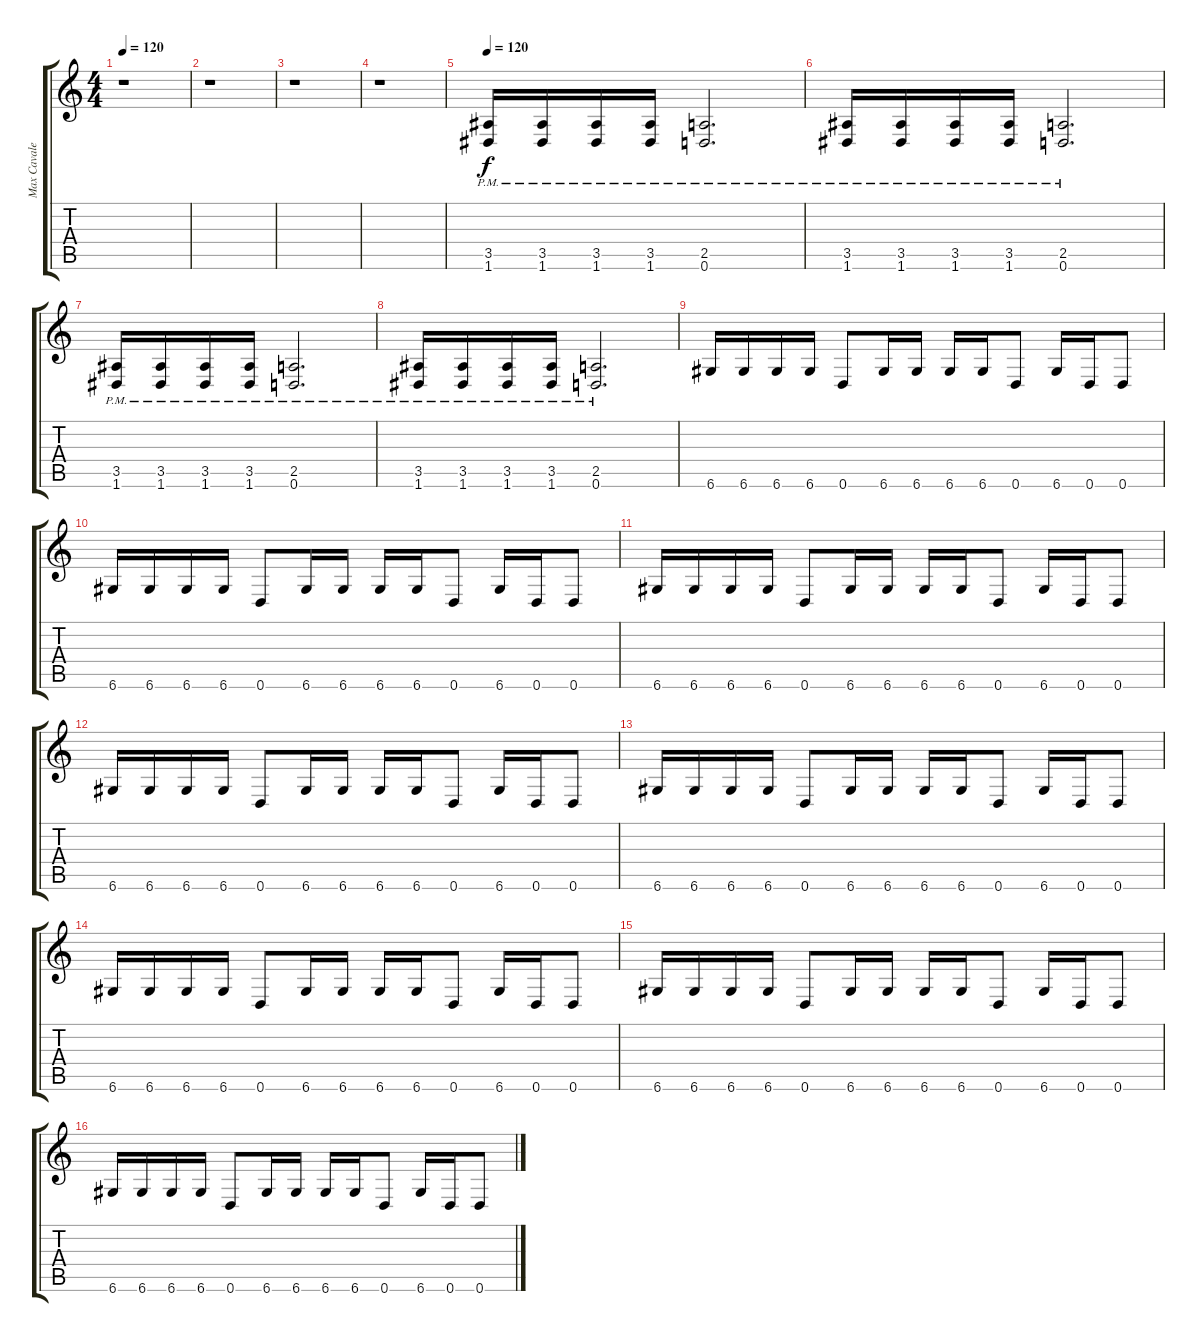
\track ("Max Cavalera" "Max Cavale") {instrument distortionguitar}
\staff {score tabs}
\tuning (D4 A3 F3 C3 G2 D2) {hide}
\ts (4 4)
\tempo 120
\tempo 135
\tempo 120
\clef g2
\ks c
r.1{dy f instrument distortionguitar} |
r.1 |
r.1 |
r.1 |
\tempo 120
(3.5{pm} 1.6{pm}).16 (3.5 1.6{pm}).16 (3.5{pm} 1.6{pm}).16 (3.5{pm} 1.6{pm}).16 (2.5{pm} 0.6{pm}).2{d} |
(3.5{pm} 1.6{pm}).16 (3.5 1.6{pm}).16 (3.5{pm} 1.6{pm}).16 (3.5{pm} 1.6{pm}).16 (2.5{pm} 0.6{pm}).2{d} |
(3.5{pm} 1.6{pm}).16 (3.5 1.6{pm}).16 (3.5{pm} 1.6{pm}).16 (3.5{pm} 1.6{pm}).16 (2.5{pm} 0.6{pm}).2{d} |
(3.5{pm} 1.6{pm}).16 (3.5 1.6{pm}).16 (3.5{pm} 1.6{pm}).16 (3.5{pm} 1.6{pm}).16 (2.5{pm} 0.6{pm}).2{d} |
6.6.16 6.6.16 6.6.16 6.6.16 0.6.8 6.6.16 6.6.16 6.6.16 6.6.16 0.6.8 6.6.16 0.6.16 0.6.8 |
6.6.16 6.6.16 6.6.16 6.6.16 0.6.8 6.6.16 6.6.16 6.6.16 6.6.16 0.6.8 6.6.16 0.6.16 0.6.8 |
6.6.16 6.6.16 6.6.16 6.6.16 0.6.8 6.6.16 6.6.16 6.6.16 6.6.16 0.6.8 6.6.16 0.6.16 0.6.8 |
6.6.16 6.6.16 6.6.16 6.6.16 0.6.8 6.6.16 6.6.16 6.6.16 6.6.16 0.6.8 6.6.16 0.6.16 0.6.8 |
6.6.16 6.6.16 6.6.16 6.6.16 0.6.8 6.6.16 6.6.16 6.6.16 6.6.16 0.6.8 6.6.16 0.6.16 0.6.8 |
6.6.16 6.6.16 6.6.16 6.6.16 0.6.8 6.6.16 6.6.16 6.6.16 6.6.16 0.6.8 6.6.16 0.6.16 0.6.8 |
6.6.16 6.6.16 6.6.16 6.6.16 0.6.8 6.6.16 6.6.16 6.6.16 6.6.16 0.6.8 6.6.16 0.6.16 0.6.8 |
6.6.16 6.6.16 6.6.16 6.6.16 0.6.8 6.6.16 6.6.16 6.6.16 6.6.16 0.6.8 6.6.16 0.6.16 0.6.8
